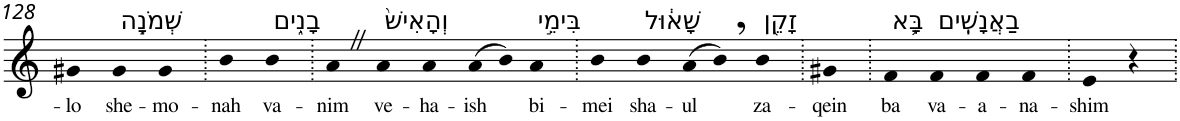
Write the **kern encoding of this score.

**kern	**text
*part1	*part1
*staff1	*staff1
*I"Piano	*
*I'Pno	*
!!LO:PB:g=z
*clefG2	*
*k[]	*
=128	=128
!	!LO:LY:b
4g#X	-lo
!LO:TX:a:t=שְׁמֹנָ֣ה	!
!	!LO:LY:b
4g#	she-
!	!LO:LY:b
4g#	-mo-
=129.	=129.
!	!LO:LY:b
4b	-nah
!LO:TX:a:t=בָנִ֑ים	!
!	!LO:LY:b
4b	va-
=130.	=130.
!	!LO:LY:b
4aZ	-nim
!LO:TX:a:t=וְהָאִישׁ֙	!
!	!LO:LY:b
4a	ve-
!	!LO:LY:b
4a	-ha-
!	!LO:LY:b
(>8a	-ish
8b)	.
!LO:TX:a:t=בִּימֵ֣י	!
!	!LO:LY:b
4a	bi-
=131.	=131.
!	!LO:LY:b
4b	-mei
!LO:TX:a:t=שָׁא֔וּל	!
!	!LO:LY:b
4b	sha-
!	!LO:LY:b
(>8a	-ul
8b,)	.
!LO:TX:a:t=זָקֵ֖ן	!
!	!LO:LY:b
4b	za-
=132.	=132.
!	!LO:LY:b
4g#X	-qein
=133.	=133.
!LO:TX:a:t=בָּ֥א	!
!	!LO:LY:b
4f	ba
!LO:TX:a:t=בַאֲנָשִֽׁים	!
!	!LO:LY:b
4f	va-
!	!LO:LY:b
4f	-a-
!	!LO:LY:b
4f	-na-
=134.	=134.
!	!LO:LY:b
4e	-shim
4r	.
=.	=.
*-	*-
